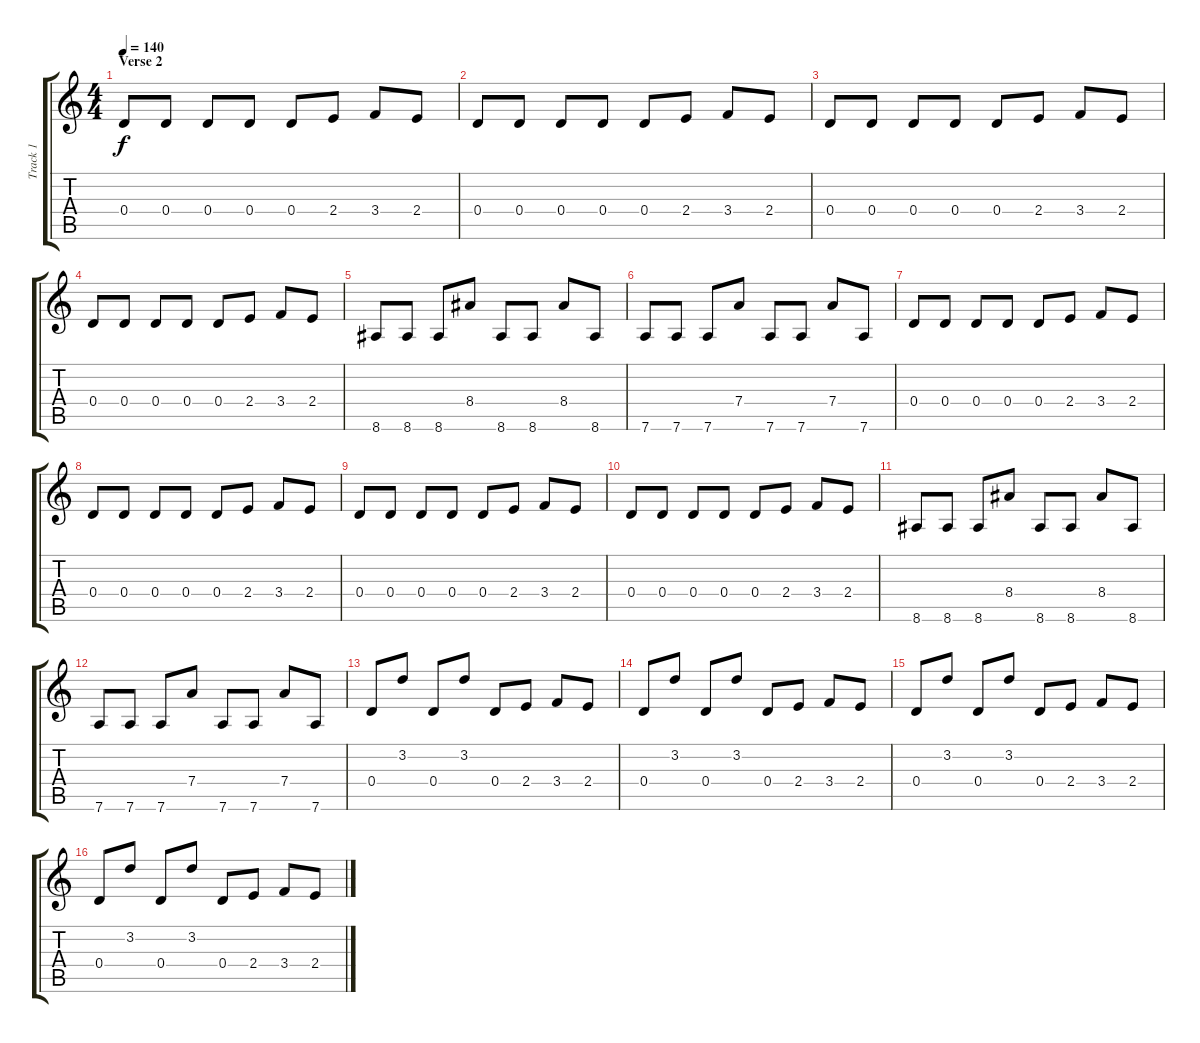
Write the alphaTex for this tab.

\track ("Track 1" "Track 1") {instrument distortionguitar}
\staff {score tabs}
\tuning (E4 B3 G3 D3 A2 D2) {hide}
\ts (4 4)
\section ("" "Verse 2")
\tempo 140
\clef g2
\ks c
0.4.8{dy f} 0.4.8 0.4.8 0.4.8 0.4.8 2.4.8 3.4.8 2.4.8 |
0.4.8 0.4.8 0.4.8 0.4.8 0.4.8 2.4.8 3.4.8 2.4.8 |
0.4.8 0.4.8 0.4.8 0.4.8 0.4.8 2.4.8 3.4.8 2.4.8 |
0.4.8 0.4.8 0.4.8 0.4.8 0.4.8 2.4.8 3.4.8 2.4.8 |
8.6.8 8.6.8 8.6.8 8.4.8 8.6.8 8.6.8 8.4.8 8.6.8 |
7.6.8 7.6.8 7.6.8 7.4.8 7.6.8 7.6.8 7.4.8 7.6.8 |
0.4.8 0.4.8 0.4.8 0.4.8 0.4.8 2.4.8 3.4.8 2.4.8 |
0.4.8 0.4.8 0.4.8 0.4.8 0.4.8 2.4.8 3.4.8 2.4.8 |
0.4.8 0.4.8 0.4.8 0.4.8 0.4.8 2.4.8 3.4.8 2.4.8 |
0.4.8 0.4.8 0.4.8 0.4.8 0.4.8 2.4.8 3.4.8 2.4.8 |
8.6.8 8.6.8 8.6.8 8.4.8 8.6.8 8.6.8 8.4.8 8.6.8 |
7.6.8 7.6.8 7.6.8 7.4.8 7.6.8 7.6.8 7.4.8 7.6.8 |
0.4.8 3.2.8 0.4.8 3.2.8 0.4.8 2.4.8 3.4.8 2.4.8 |
0.4.8 3.2.8 0.4.8 3.2.8 0.4.8 2.4.8 3.4.8 2.4.8 |
0.4.8 3.2.8 0.4.8 3.2.8 0.4.8 2.4.8 3.4.8 2.4.8 |
0.4.8 3.2.8 0.4.8 3.2.8 0.4.8 2.4.8 3.4.8 2.4.8
